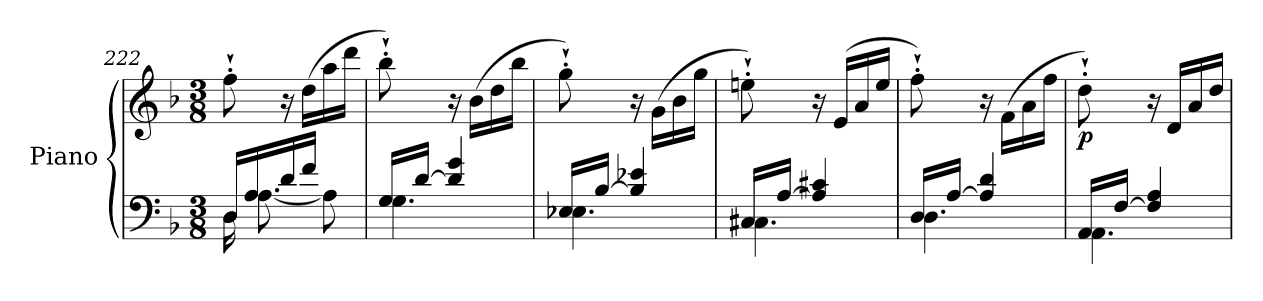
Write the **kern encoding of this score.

**kern	**kern	**dynam
*part1	*part1	*part1
*staff2	*staff1	*staff1/2
*I"Piano	*	*
*I'Pno	*	*
*clefF4	*clefG2	*
*k[b-]	*k[b-]	*
*M3/8	*M3/8	*
=222	=222	=222
*^	*	*
16D/LL	16D\	8ff'`\	.
16A/	[8.A\	.	.
16d/	.	16r	.
16f/JJ	.	(>16dd\LL	.
8ryy	8A\]	16aa\	.
.	.	16ddd\JJ	.
=223	=223	=223	=223
16G/LL	4.G\	8bb-'`\)	.
[16d/JJ	.	.	.
4d/] 4g/	.	16r	.
.	.	(>16b-\LL	.
.	.	16dd\	.
.	.	16bb-\JJ	.
=224	=224	=224	=224
16E-X/LL	4.E-\	8gg'`\)	.
[16B-/JJ	.	.	.
4B-/] 4e-X/	.	16r	.
.	.	(>16g\LL	.
.	.	16b-\	.
.	.	16gg\JJ	.
=225	=225	=225	=225
16C#X/LL	4.C#\	8een'`\)	.
[16A/JJ	.	.	.
4A/] 4c#X/	.	16r	.
.	.	(>16e/LL	.
.	.	16a/	.
.	.	16ee/JJ	.
=226	=226	=226	=226
16D/LL	4.D\	8ff'`\)	.
[16A/JJ	.	.	.
4A/] 4d/	.	16r	.
.	.	(>16f\LL	.
.	.	16a\	.
.	.	16ff\JJ	.
=227	=227	=227	=227
!	!	!	!LO:DY:b
16AA/LL	4.AA\	8dd'`\)	p
[16F/JJ	.	.	.
4F/] 4A/	.	16r	.
.	.	16d/LL	.
.	.	16a/	.
.	.	16dd/JJ	.
*v	*v	*	*
=	=	=
*-	*-	*-
